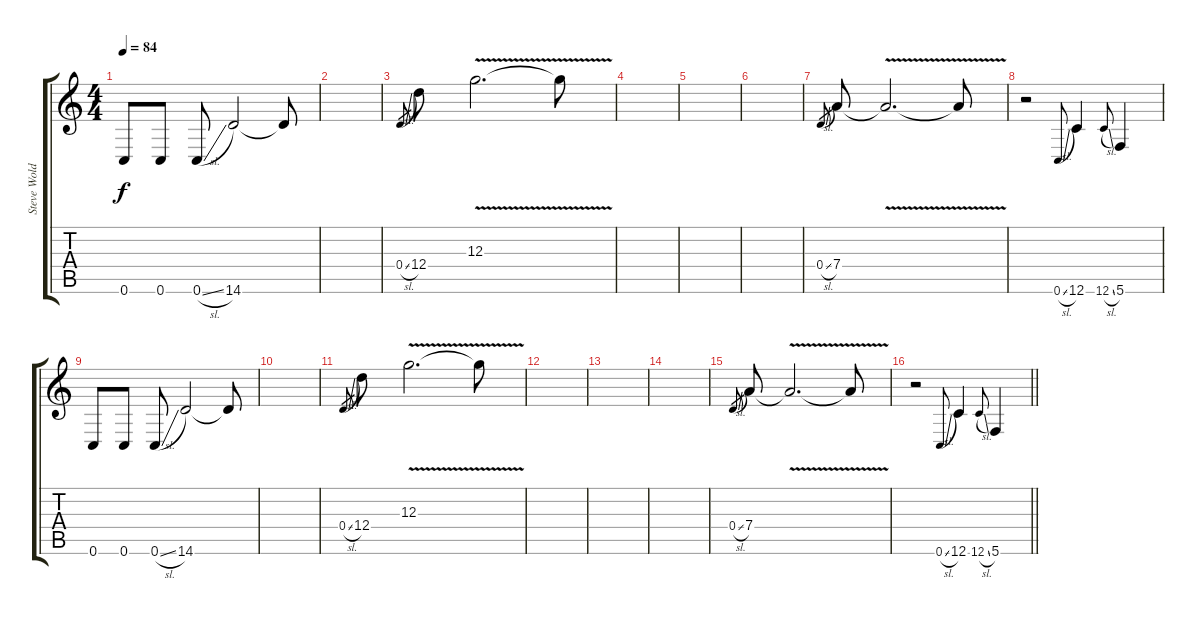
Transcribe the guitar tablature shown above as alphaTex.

\track ("Steve Wold" "Steve Wold") {instrument acousticguitarsteel}
\staff {score tabs}
\tuning (E4 B3 G3 D3 A2 C2) {hide}
\ts (4 4)
\tempo 84
\clef g2
\ks c
0.6.8{dy f} 0.6.8 0.6{sl}.8 14.6.2 14.6{t}.8 |
|
0.4{sl}.8{gr} 12.4.8 12.3{v}.2{d} 12.3{t}.8 |
|
|
|
0.4{sl}.8{gr} 7.4.8 7.4{v t}.2{d} 7.4{t}.8 |
r.2 0.6{sl}.8{gr onbeat} 12.6.4 12.6{sl}.8{gr onbeat} 5.6.4 |
0.6.8 0.6.8 0.6{sl}.8 14.6.2 14.6{t}.8 |
|
0.4{sl}.8{gr} 12.4.8 12.3{v}.2{d} 12.3{t}.8 |
|
|
|
0.4{sl}.8{gr} 7.4.8 7.4{v t}.2{d} 7.4{t}.8 |
\barLineRight lightlight
r.2 0.6{sl}.8{gr onbeat} 12.6.4 12.6{sl}.8{gr onbeat} 5.6.4
